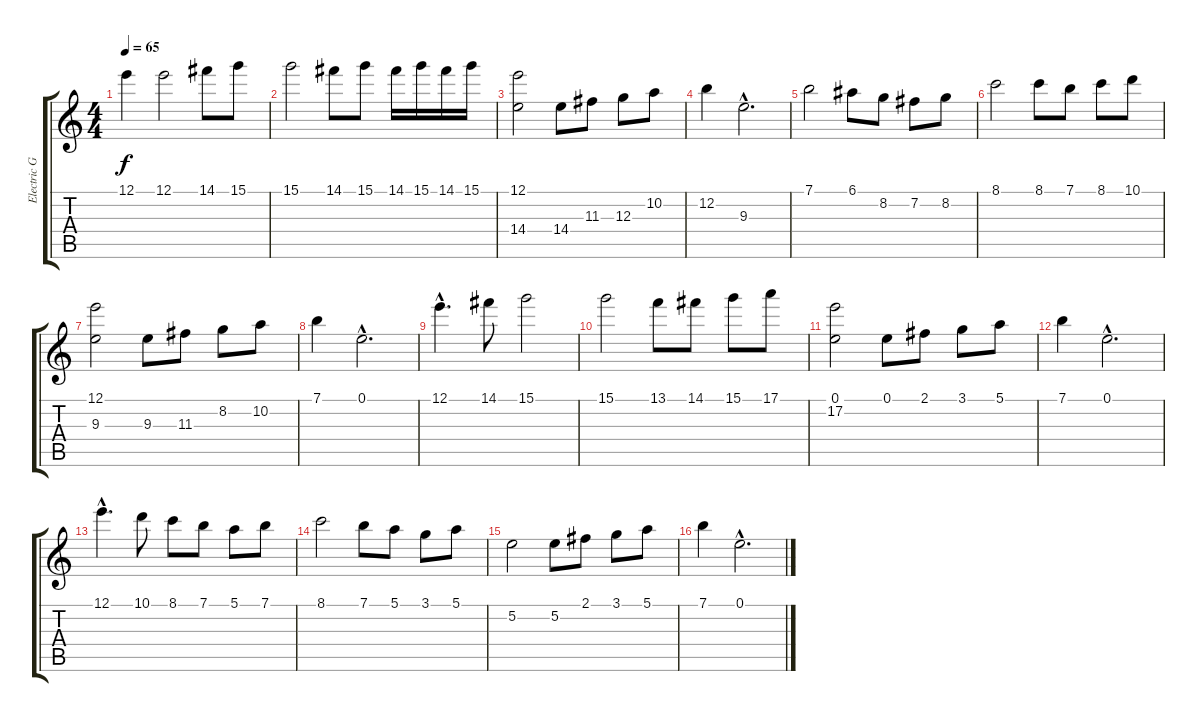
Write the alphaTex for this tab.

\track ("Electric Guitar 1" "Electric G") {instrument electricguitarclean}
\staff {score tabs}
\tuning (E4 B3 G3 D3 A2 E2) {hide}
\ts (4 4)
\tempo 65
\clef g2
\ks c
12.1.4{dy f} 12.1.2 14.1.8 15.1.8 |
15.1.2 14.1.8 15.1.8 14.1.16 15.1.16 14.1.16 15.1.16 |
(12.1 14.4).2 14.4.8 11.3.8 12.3.8 10.2.8 |
12.2.4 9.3{hac}.2{d} |
7.1.2 6.1.8 8.2.8 7.2.8 8.2.8 |
8.1.2 8.1.8 7.1.8 8.1.8 10.1.8 |
(12.1 9.3).2 9.3.8 11.3.8 8.2.8 10.2.8 |
7.1.4 0.1{hac}.2{d} |
12.1{hac}.4{d} 14.1.8 15.1.2 |
15.1.2 13.1.8 14.1.8 15.1.8 17.1.8 |
(0.1 17.2).2 0.1.8 2.1.8 3.1.8 5.1.8 |
7.1.4 0.1{hac}.2{d} |
12.1{hac}.4{d} 10.1.8 8.1.8 7.1.8 5.1.8 7.1.8 |
8.1.2 7.1.8 5.1.8 3.1.8 5.1.8 |
5.2.2 5.2.8 2.1.8 3.1.8 5.1.8 |
7.1.4 0.1{hac}.2{d}
